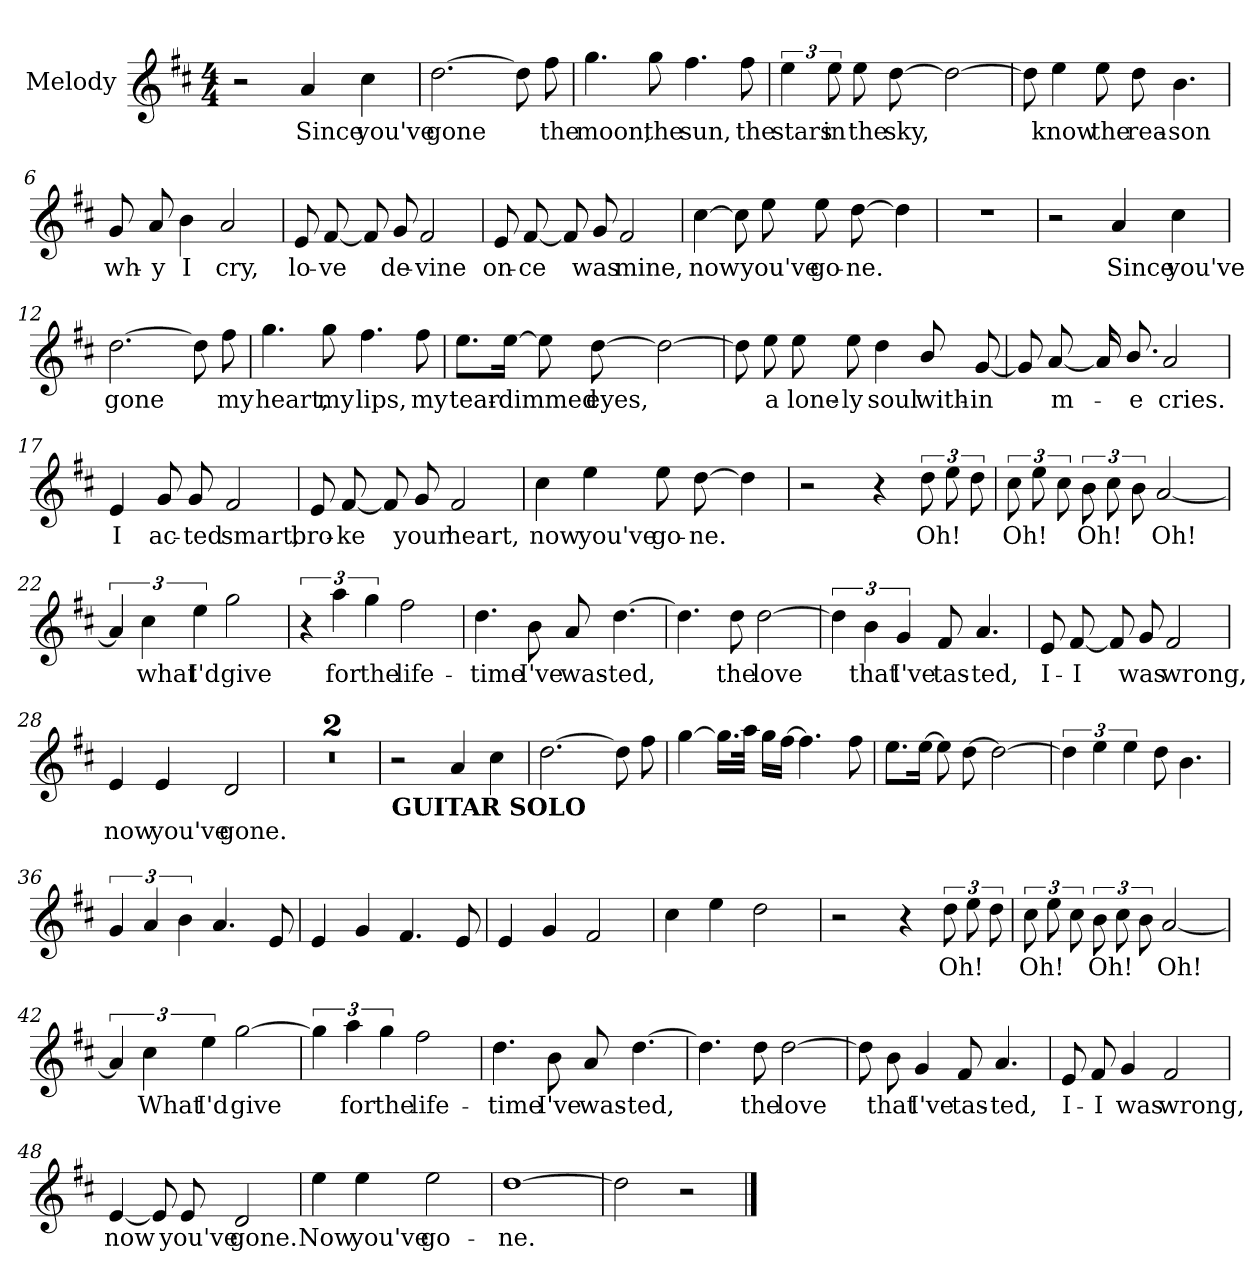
**kern	**text
*part1	*part1
*staff1	*staff1
*I"Melody	*
*clefG2	*
*k[f#c#]	*
*M4/4	*
=1	=1
2r	.
4a/	Since
4cc#\	you've
=2	=2
[>2.dd\	gone
8dd\L]	.
8ff#\	the
=3	=3
4.gg\	moon,
8gg\	the
4.ff#\	sun,
8ff#\	the
=4	=4
6ee\	stars
12ee\	in
8ee\L	the
[>8dd\	sky,
2dd\_>	.
=5	=5
8dd\]	.
4ee\	know
8ee\	the
8dd\	rea-
4.b\	son
!!LO:LB:g=z
=6	=6
8g/L	wh-
8a/	y
4b\	I
2a/	cry,
=7	=7
8e/L	lo-
[<8f#/	ve
8f#/L]	.
8g/	de-
2f#/	vine
=8	=8
8e/L	on-
[<8f#/	ce
8f#/L]	.
8g/	was
2f#/	mine,
=9	=9
[>4cc#\	now
8cc#\L]	.
8ee\	you've
8ee\L	go-
[>8dd\	ne.
4dd\]	.
=10	=10
1r	.
!!LO:LB:g=z
=11	=11
2r	.
4a/	Since
4cc#\	you've
=12	=12
[>2.dd\	gone
8dd\L]	.
8ff#\	my
=13	=13
4.gg\	heart,
8gg\	my
4.ff#\	lips,
8ff#\	my
=14	=14
8.ee\L	tear-
[>16ee\J	dimmed
8ee\L]	.
[>8dd\	eyes,
2dd\_>	.
!!LO:LB:g=z
=15	=15
8dd\L]	.
8ee\	a
8ee\L	lone-
8ee\	ly
4dd\	soul
8b/L	with-
[<8g/	in
=16	=16
8g/L]	.
[<8a/	m-
16a/LL]	.
8.b/	e
2a/	cries.
=17	=17
4e/	I
8g/L	ac-
8g/	ted
2f#/	smart,
=18	=18
8e/L	bro-
[<8f#/	ke
8f#/L]	.
8g/	your
2f#/	heart,
!!LO:LB:g=z
=19	=19
4cc#\	now
4ee\	you've
8ee\L	go-
[>8dd\	ne.
4dd\]	.
=20	=20
2r	.
4r	.
12dd\L	Oh!
12ee\	.
12dd\	.
=21	=21
12cc#\L	Oh!
12ee\	.
12cc#\	.
12b\L	Oh!
12cc#\	.
12b\	.
[<2a/	Oh!
=22	=22
6a/]	.
6cc#\	what
6ee\	I'd
2gg\	give
!!LO:LB:g=z
=23	=23
6r	.
6aa\	for
6gg\	the
2ff#\	life-
=24	=24
4.dd\	time
8b\	I've
8a/	was-
[>4.dd\	ted,
=25	=25
4.dd\]	.
8dd\	the
[>2dd\	love
=26	=26
6dd\]	.
6b\	that
6g/	I've
8f#/	tas-
4.a/	ted,
=27	=27
8e/L	I-
[<8f#/	I
8f#/L]	.
8g/	was
2f#/	wrong,
!!LO:LB:g=z
=28	=28
4e/	now
4e/	you've
2d/	gone.
=29	=29
1r	.
=30	=30
1r	.
=31	=31
!LO:TX:b:B:t=GUITAR SOLO	!
2r	.
4a/	.
4cc#\	.
=32	=32
[>2.dd\	.
8dd\L]	.
8ff#\	.
=33	=33
[>4gg\	.
16.gg\LL]	.
32aa\JJ	.
16gg\L	.
[>16ff#\J	.
4.ff#\]	.
8ff#\	.
!!LO:LB:g=z
=34	=34
8.ee\L	.
[>16ee\J	.
8ee\L]	.
[>8dd\	.
2dd\_>	.
=35	=35
6dd\]	.
6ee\	.
6ee\	.
8dd\	.
4.b\	.
=36	=36
6g/	.
6a/	.
6b\	.
4.a/	.
8e/	.
=37	=37
4e/	.
4g/	.
4.f#/	.
8e/	.
=38	=38
4e/	.
4g/	.
2f#/	.
!!LO:LB:g=z
=39	=39
4cc#\	.
4ee\	.
2dd\	.
=40	=40
2r	.
4r	.
12dd\L	Oh!
12ee\	.
12dd\	.
=41	=41
12cc#\L	Oh!
12ee\	.
12cc#\	.
12b\L	Oh!
12cc#\	.
12b\	.
[<2a/	Oh!
=42	=42
6a/]	.
6cc#\	What
6ee\	I'd
[>2gg\	give
=43	=43
6gg\]	.
6aa\	for
6gg\	the
2ff#\	life-
!!LO:PB:g=z
=44	=44
4.dd\	time
8b\	I've
8a/	was-
[>4.dd\	ted,
=45	=45
4.dd\]	.
8dd\	the
[>2dd\	love
=46	=46
8dd\L]	.
8b\	that
4g/	I've
8f#/	tas-
4.a/	ted,
=47	=47
8e/L	I-
8f#/	I
4g/	was
2f#/	wrong,
=48	=48
[<4e/	now
8e/L]	.
8e/	you've
2d/	gone.
!!LO:LB:g=z
=49	=49
4ee\	Now
4ee\	you've
2ee\	go-
=50	=50
[>1dd	ne.
=51	=51
2dd\]	.
2r	.
==	==
*-	*-
